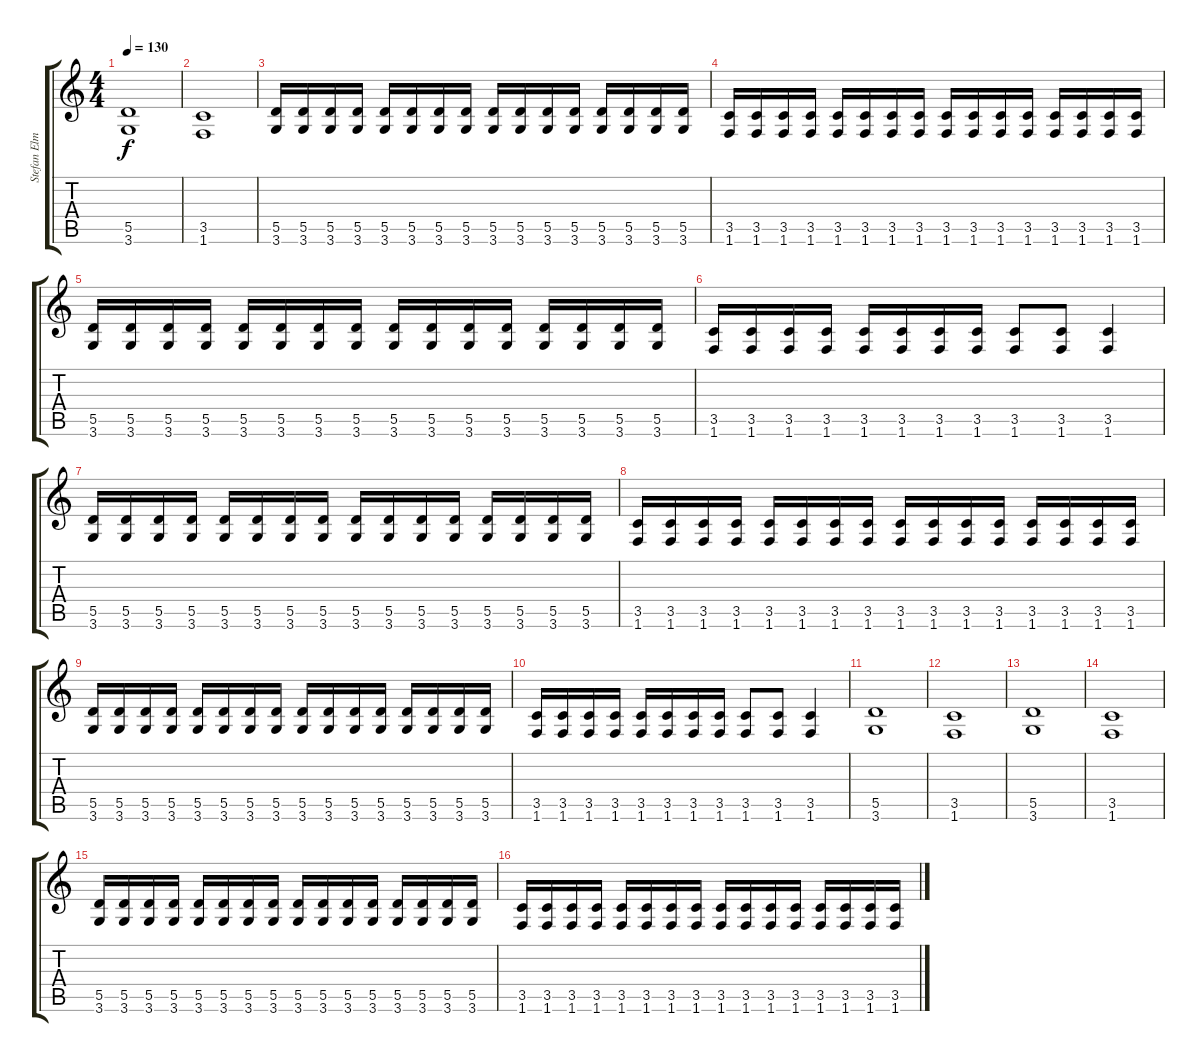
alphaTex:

\track ("Stefan Elmgren - Rythm Guitar" "Stefan Elm") {instrument distortionguitar}
\staff {score tabs}
\tuning (E4 B3 G3 D3 A2 E2) {hide}
\ts (4 4)
\tempo 130
\clef g2
\ks c
(5.5 3.6).1{dy f} |
(3.5 1.6).1 |
(5.5 3.6).16 (5.5 3.6).16 (5.5 3.6).16 (5.5 3.6).16 (5.5 3.6).16 (5.5 3.6).16 (5.5 3.6).16 (5.5 3.6).16 (5.5 3.6).16 (5.5 3.6).16 (5.5 3.6).16 (5.5 3.6).16 (5.5 3.6).16 (5.5 3.6).16 (5.5 3.6).16 (5.5 3.6).16 |
(3.5 1.6).16 (3.5 1.6).16 (3.5 1.6).16 (3.5 1.6).16 (3.5 1.6).16 (3.5 1.6).16 (3.5 1.6).16 (3.5 1.6).16 (3.5 1.6).16 (3.5 1.6).16 (3.5 1.6).16 (3.5 1.6).16 (3.5 1.6).16 (3.5 1.6).16 (3.5 1.6).16 (3.5 1.6).16 |
(5.5 3.6).16 (5.5 3.6).16 (5.5 3.6).16 (5.5 3.6).16 (5.5 3.6).16 (5.5 3.6).16 (5.5 3.6).16 (5.5 3.6).16 (5.5 3.6).16 (5.5 3.6).16 (5.5 3.6).16 (5.5 3.6).16 (5.5 3.6).16 (5.5 3.6).16 (5.5 3.6).16 (5.5 3.6).16 |
(3.5 1.6).16 (3.5 1.6).16 (3.5 1.6).16 (3.5 1.6).16 (3.5 1.6).16 (3.5 1.6).16 (3.5 1.6).16 (3.5 1.6).16 (3.5 1.6).8 (3.5 1.6).8 (3.5 1.6).4 |
(5.5 3.6).16 (5.5 3.6).16 (5.5 3.6).16 (5.5 3.6).16 (5.5 3.6).16 (5.5 3.6).16 (5.5 3.6).16 (5.5 3.6).16 (5.5 3.6).16 (5.5 3.6).16 (5.5 3.6).16 (5.5 3.6).16 (5.5 3.6).16 (5.5 3.6).16 (5.5 3.6).16 (5.5 3.6).16 |
(3.5 1.6).16 (3.5 1.6).16 (3.5 1.6).16 (3.5 1.6).16 (3.5 1.6).16 (3.5 1.6).16 (3.5 1.6).16 (3.5 1.6).16 (3.5 1.6).16 (3.5 1.6).16 (3.5 1.6).16 (3.5 1.6).16 (3.5 1.6).16 (3.5 1.6).16 (3.5 1.6).16 (3.5 1.6).16 |
(5.5 3.6).16 (5.5 3.6).16 (5.5 3.6).16 (5.5 3.6).16 (5.5 3.6).16 (5.5 3.6).16 (5.5 3.6).16 (5.5 3.6).16 (5.5 3.6).16 (5.5 3.6).16 (5.5 3.6).16 (5.5 3.6).16 (5.5 3.6).16 (5.5 3.6).16 (5.5 3.6).16 (5.5 3.6).16 |
(3.5 1.6).16 (3.5 1.6).16 (3.5 1.6).16 (3.5 1.6).16 (3.5 1.6).16 (3.5 1.6).16 (3.5 1.6).16 (3.5 1.6).16 (3.5 1.6).8 (3.5 1.6).8 (3.5 1.6).4 |
(5.5 3.6).1 |
(3.5 1.6).1 |
(5.5 3.6).1 |
(3.5 1.6).1 |
(5.5 3.6).16 (5.5 3.6).16 (5.5 3.6).16 (5.5 3.6).16 (5.5 3.6).16 (5.5 3.6).16 (5.5 3.6).16 (5.5 3.6).16 (5.5 3.6).16 (5.5 3.6).16 (5.5 3.6).16 (5.5 3.6).16 (5.5 3.6).16 (5.5 3.6).16 (5.5 3.6).16 (5.5 3.6).16 |
(3.5 1.6).16 (3.5 1.6).16 (3.5 1.6).16 (3.5 1.6).16 (3.5 1.6).16 (3.5 1.6).16 (3.5 1.6).16 (3.5 1.6).16 (3.5 1.6).16 (3.5 1.6).16 (3.5 1.6).16 (3.5 1.6).16 (3.5 1.6).16 (3.5 1.6).16 (3.5 1.6).16 (3.5 1.6).16
